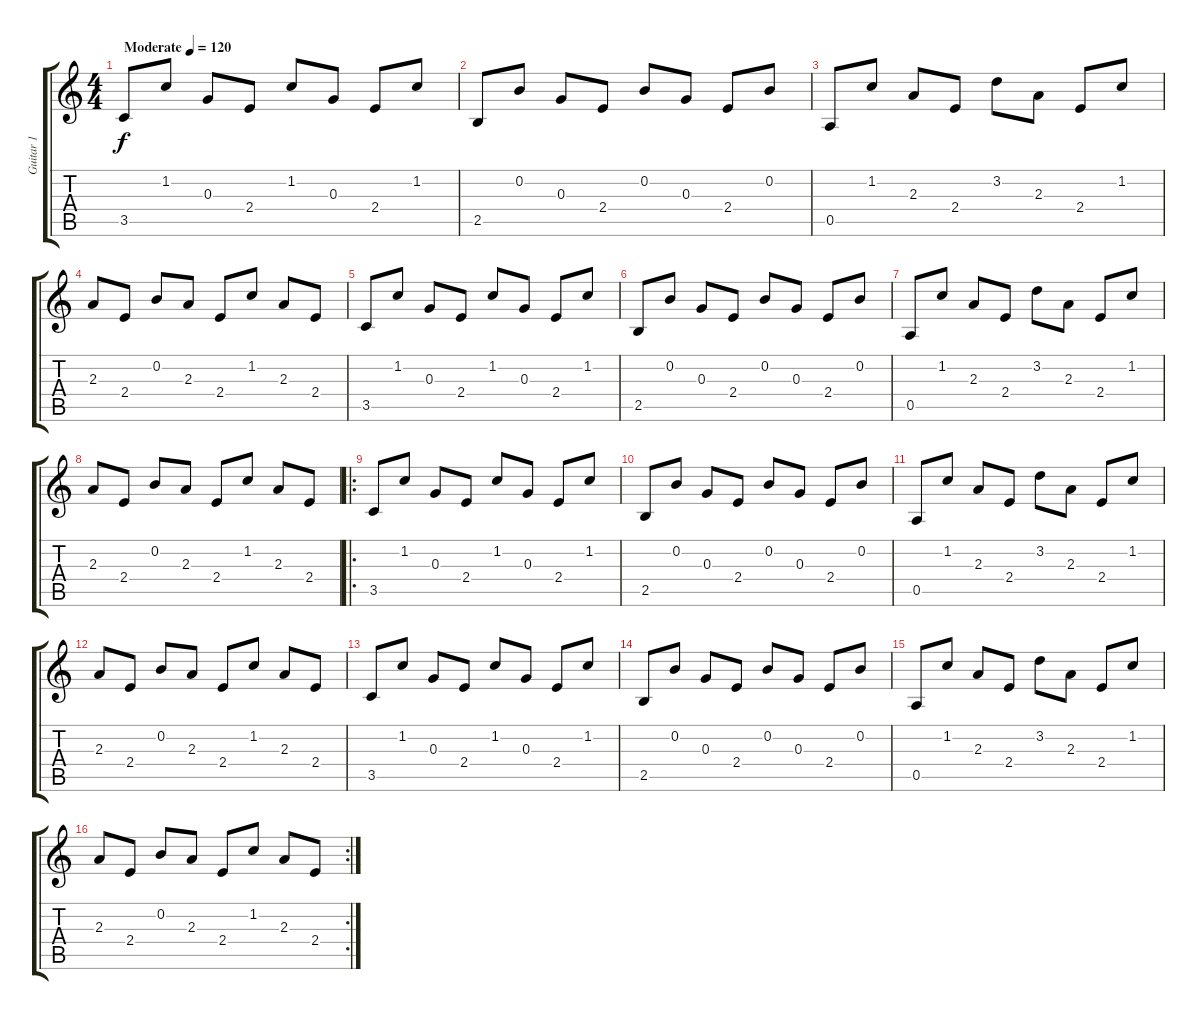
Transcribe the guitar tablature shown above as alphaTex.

\track ("Guitar 1" "Guitar 1") {instrument electricguitarclean}
\staff {score tabs}
\tuning (E4 B3 G3 D3 A2 E2) {hide}
\ts (4 4)
\tempo (120 "Moderate")
\clef g2
\ks c
3.5.8{dy f instrument electricguitarclean} 1.2.8 0.3.8 2.4.8 1.2.8 0.3.8 2.4.8 1.2.8 |
2.5.8 0.2.8 0.3.8 2.4.8 0.2.8 0.3.8 2.4.8 0.2.8 |
0.5.8 1.2.8 2.3.8 2.4.8 3.2.8 2.3.8 2.4.8 1.2.8 |
2.3.8 2.4.8 0.2.8 2.3.8 2.4.8 1.2.8 2.3.8 2.4.8 |
3.5.8 1.2.8 0.3.8 2.4.8 1.2.8 0.3.8 2.4.8 1.2.8 |
2.5.8 0.2.8 0.3.8 2.4.8 0.2.8 0.3.8 2.4.8 0.2.8 |
0.5.8 1.2.8 2.3.8 2.4.8 3.2.8 2.3.8 2.4.8 1.2.8 |
2.3.8 2.4.8 0.2.8 2.3.8 2.4.8 1.2.8 2.3.8 2.4.8 |
\ro
3.5.8 1.2.8 0.3.8 2.4.8 1.2.8 0.3.8 2.4.8 1.2.8 |
2.5.8 0.2.8 0.3.8 2.4.8 0.2.8 0.3.8 2.4.8 0.2.8 |
0.5.8 1.2.8 2.3.8 2.4.8 3.2.8 2.3.8 2.4.8 1.2.8 |
2.3.8 2.4.8 0.2.8 2.3.8 2.4.8 1.2.8 2.3.8 2.4.8 |
3.5.8 1.2.8 0.3.8 2.4.8 1.2.8 0.3.8 2.4.8 1.2.8 |
2.5.8 0.2.8 0.3.8 2.4.8 0.2.8 0.3.8 2.4.8 0.2.8 |
0.5.8 1.2.8 2.3.8 2.4.8 3.2.8 2.3.8 2.4.8 1.2.8 |
\rc 2
2.3.8 2.4.8 0.2.8 2.3.8 2.4.8 1.2.8 2.3.8 2.4.8
